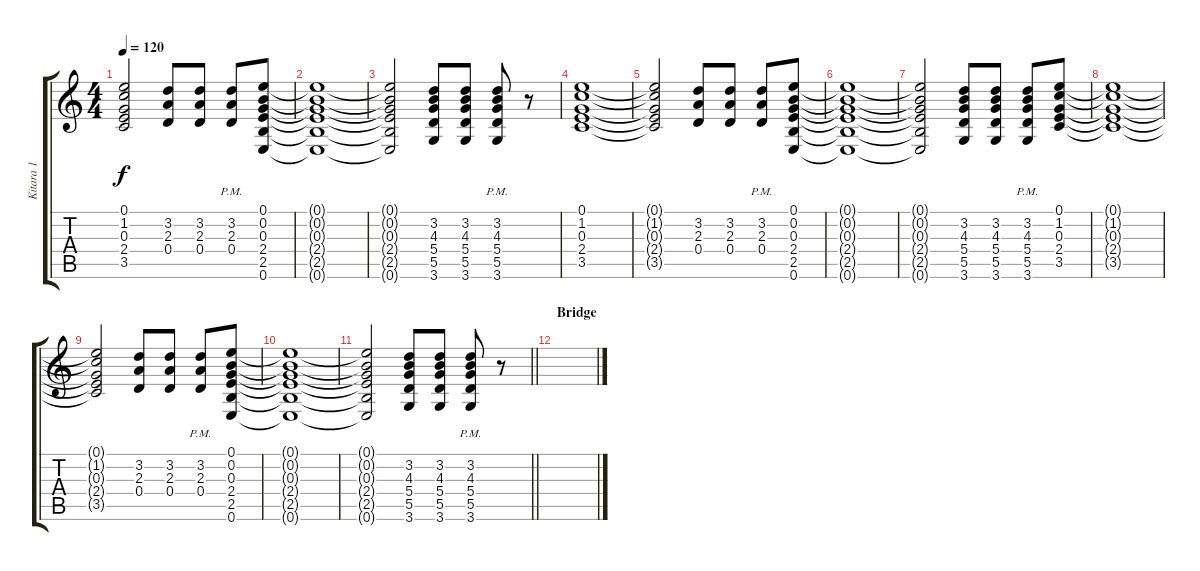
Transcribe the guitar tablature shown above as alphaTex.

\track ("Kitara 1" "Kitara 1") {instrument electricguitarclean}
\staff {score tabs}
\tuning (E4 B3 G3 D3 A2 E2) {hide}
\ts (4 4)
\tempo 120
\clef g2
\ks c
(0.1{t} 1.2{t} 0.3{t} 2.4{t} 3.5{t}).2{dy f} (3.2 2.3 0.4).8 (3.2 2.3 0.4).8 (3.2{pm} 2.3{pm} 0.4{pm}).8 (0.1 0.2 0.3 2.4 2.5 0.6).8 |
(0.1{t} 0.2{t} 0.3{t} 2.4{t} 2.5{t} 0.6{t}).1 |
(0.1{t} 0.2{t} 0.3{t} 2.4{t} 2.5{t} 0.6{t}).2 (3.2 4.3 5.4 5.5 3.6).8 (3.2 4.3 5.4 5.5 3.6).8 (3.2{pm} 4.3{pm} 5.4{pm} 5.5{pm} 3.6{pm}).8 r.8 |
(0.1 1.2 0.3 2.4 3.5).1 |
(0.1{t} 1.2{t} 0.3{t} 2.4{t} 3.5{t}).2 (3.2 2.3 0.4).8 (3.2 2.3 0.4).8 (3.2{pm} 2.3{pm} 0.4{pm}).8 (0.1 0.2 0.3 2.4 2.5 0.6).8 |
(0.1{t} 0.2{t} 0.3{t} 2.4{t} 2.5{t} 0.6{t}).1 |
(0.1{t} 0.2{t} 0.3{t} 2.4{t} 2.5{t} 0.6{t}).2 (3.2 4.3 5.4 5.5 3.6).8 (3.2 4.3 5.4 5.5 3.6).8 (3.2{pm} 4.3{pm} 5.4{pm} 5.5{pm} 3.6{pm}).8 (0.1 1.2 0.3 2.4 3.5).8 |
(0.1{t} 1.2{t} 0.3{t} 2.4{t} 3.5{t}).1 |
(0.1{t} 1.2{t} 0.3{t} 2.4{t} 3.5{t}).2 (3.2 2.3 0.4).8 (3.2 2.3 0.4).8 (3.2{pm} 2.3{pm} 0.4{pm}).8 (0.1 0.2 0.3 2.4 2.5 0.6).8 |
(0.1{t} 0.2{t} 0.3{t} 2.4{t} 2.5{t} 0.6{t}).1 |
\barLineRight lightlight
(0.1{t} 0.2{t} 0.3{t} 2.4{t} 2.5{t} 0.6{t}).2 (3.2 4.3 5.4 5.5 3.6).8 (3.2 4.3 5.4 5.5 3.6).8 (3.2{pm} 4.3{pm} 5.4{pm} 5.5{pm} 3.6{pm}).8 r.8 |
\section ("" "Bridge")
